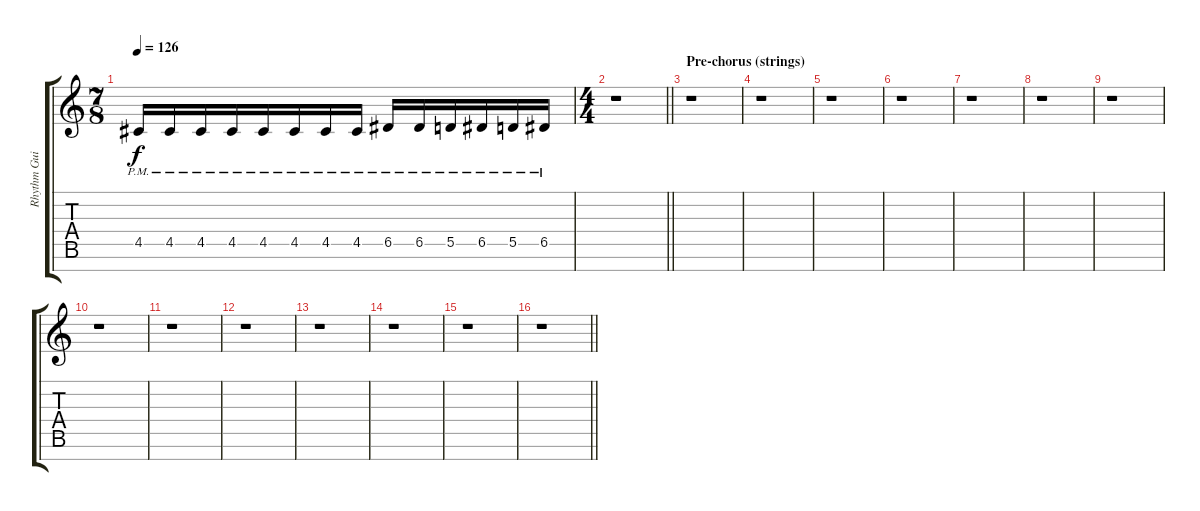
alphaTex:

\track ("Rhythm Guitar" "Rhythm Gui") {instrument distortionguitar}
\staff {score tabs}
\tuning (E4 B3 G3 D3 A2 E2 B1) {hide}
\ts (7 8)
\tempo 126
\clef g2
\ks c
4.5{pm}.16{dy f} 4.5{pm}.16 4.5{pm}.16 4.5{pm}.16 4.5{pm}.16 4.5{pm}.16 4.5{pm}.16 4.5{pm}.16 6.5{pm}.16 6.5{pm}.16 5.5{pm}.16 6.5{pm}.16 5.5{pm}.16 6.5{pm}.16 |
\ts (4 4)
\barLineRight lightlight
r.1 |
\section ("" "Pre-chorus (strings)")
r.1 |
r.1 |
r.1 |
r.1 |
r.1 |
r.1 |
r.1 |
r.1 |
r.1 |
r.1 |
r.1 |
r.1 |
r.1 |
\barLineRight lightlight
r.1
